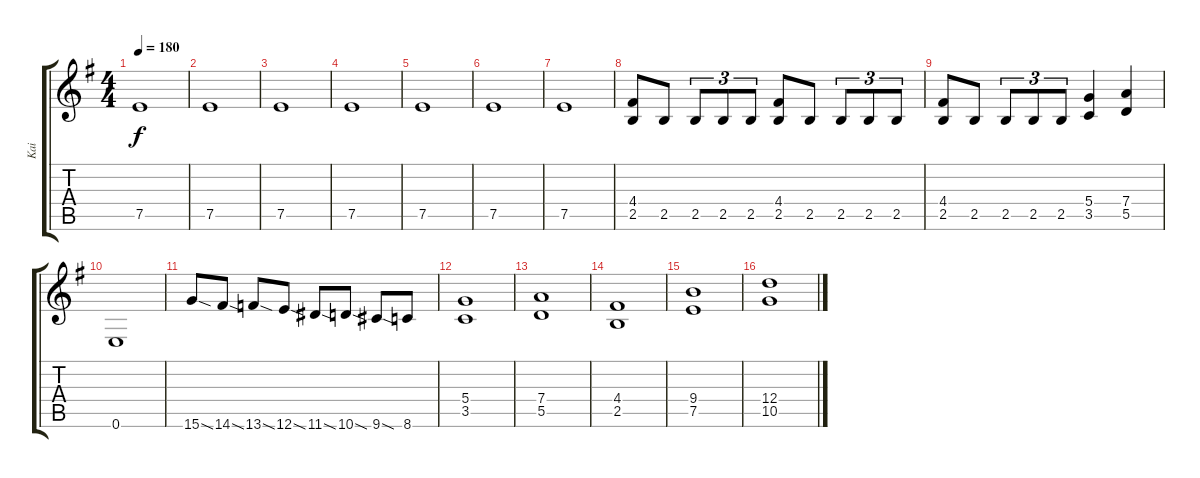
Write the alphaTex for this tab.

\track ("Kai" "Kai") {instrument distortionguitar}
\staff {score tabs}
\tuning (E4 B3 G3 D3 A2 E2) {hide}
\ts (4 4)
\tempo 180
\clef g2
\ks g
7.5{t}.1{dy f} |
7.5.1 |
7.5.1 |
7.5.1 |
7.5.1 |
7.5.1 |
7.5.1 |
(4.4 2.5).8 2.5.8 2.5.8{tu (3 2)} 2.5.8{tu (3 2)} 2.5.8{tu (3 2)} (4.4 2.5).8 2.5.8 2.5.8{tu (3 2)} 2.5.8{tu (3 2)} 2.5.8{tu (3 2)} |
(4.4 2.5).8 2.5.8 2.5.8{tu (3 2)} 2.5.8{tu (3 2)} 2.5.8{tu (3 2)} (5.4 3.5).4 (7.4 5.5).4 |
0.6.1 |
15.6{sod}.8{instrument guitarfretnoise} 14.6{sod}.8 13.6{sod}.8 12.6{sod}.8 11.6{sod}.8 10.6{sod}.8 9.6{sod}.8 8.6.8 |
(5.4 3.5).1{instrument distortionguitar} |
(7.4 5.5).1 |
(4.4 2.5).1 |
(9.4 7.5).1 |
(12.4 10.5).1
